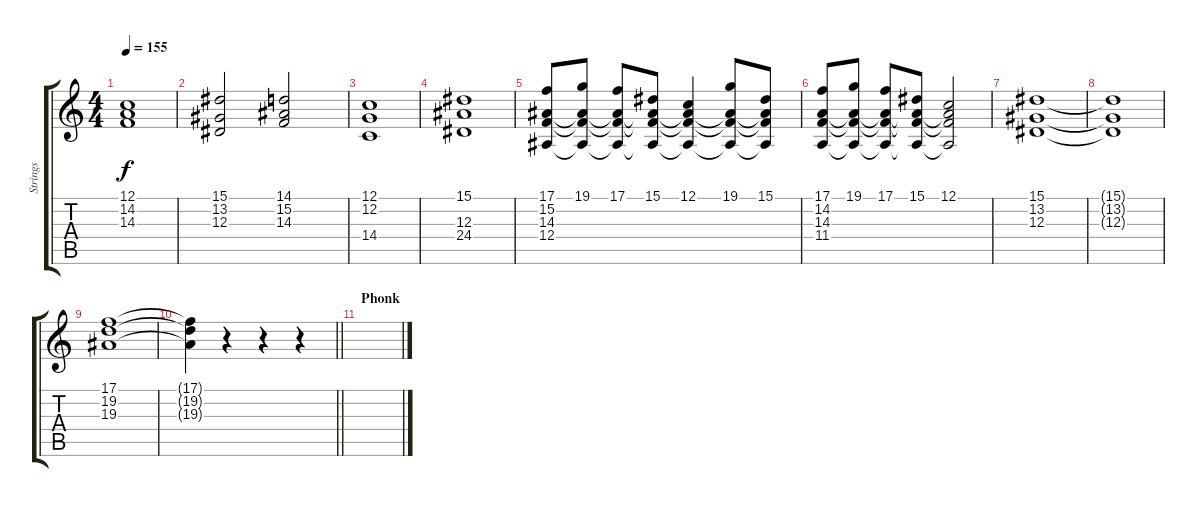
\track ("Strings" "Strings") {instrument stringensemble1}
\staff {score tabs}
\tuning (C4 G3 Eb3 Bb2 F2 C2) {hide}
\ts (4 4)
\tempo 155
\clef g2
\ks c
(12.1 14.2 14.3).1{dy f} |
(15.1 13.2 12.3).2 (14.1 15.2 14.3).2 |
(12.1 12.2 14.4).1 |
(15.1 12.3 24.4).1 |
(17.1 15.2 14.3 12.4).8 (19.1 15.2{t} 14.3{t} 12.4{t}).8 (17.1 15.2{t} 14.3{t} 12.4{t}).8 (15.1 15.2{t} 14.3{t} 12.4{t}).8 (12.1 15.2{t} 14.3{t} 12.4{t}).4 (19.1 15.2{t} 14.3{t} 12.4{t}).8 (15.1 15.2{t} 14.3{t} 12.4{t}).8 |
(17.1 14.2 14.3 11.4).8 (19.1 14.2{t} 14.3{t} 11.4{t}).8 (17.1 14.2{t} 14.3{t} 11.4{t}).8 (15.1 14.2{t} 14.3{t} 11.4{t}).8 (12.1 14.2{t} 14.3{t} 11.4{t}).2 |
(15.1 13.2 12.3).1 |
(15.1{t} 13.2{t} 12.3{t}).1 |
(17.1 19.2 19.3).1 |
\barLineRight lightlight
(17.1{t} 19.2{t} 19.3{t}).4 r.4 r.4 r.4 |
\section ("" "Phonk")
